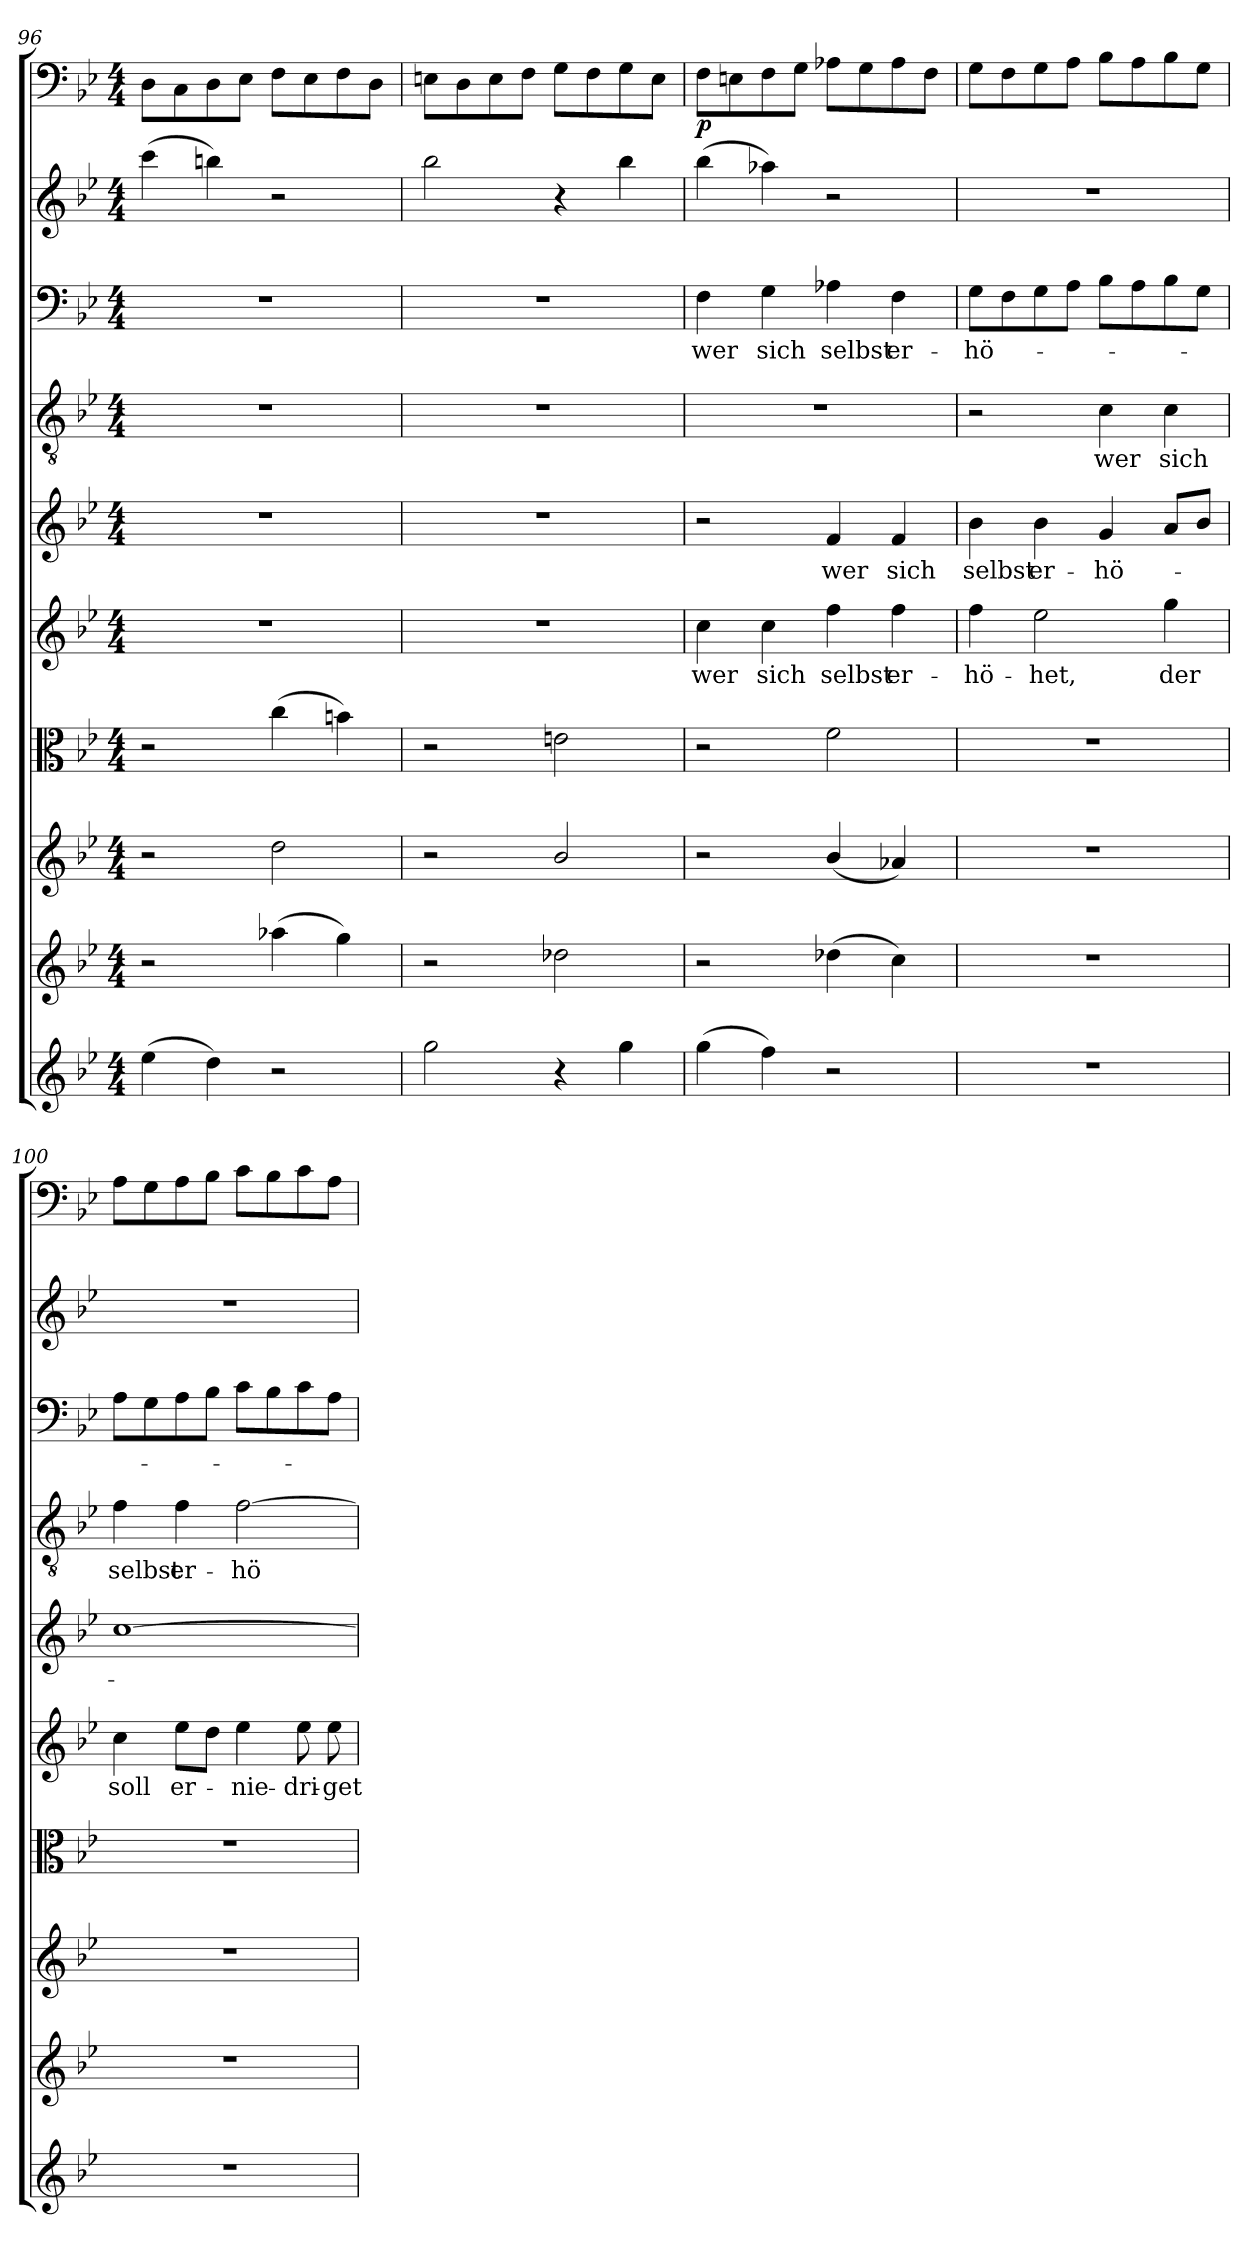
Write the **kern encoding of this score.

**kern	**kern	**kern	**kern	**kern	**text	**kern	**text	**kern	**text	**kern	**text	**kern	**kern	**dynam
*part10	*part9	*part8	*part7	*part6	*part6	*part5	*part5	*part4	*part4	*part3	*part3	*part2	*part1	*part1
*staff10	*staff9	*staff8	*staff7	*staff6	*staff6	*staff5	*staff5	*staff4	*staff4	*staff3	*staff3	*staff2	*staff1	*staff1
*clefG2	*clefG2	*clefG2	*clefC3	*clefG2	*	*clefG2	*	*clefGv2	*	*clefF4	*	*clefG2	*clefF4	*
*k[b-e-]	*k[b-e-]	*k[b-e-]	*k[b-e-]	*k[b-e-]	*	*k[b-e-]	*	*k[b-e-]	*	*k[b-e-]	*	*k[b-e-]	*k[b-e-]	*
*g:	*g:	*g:	*g:	*g:	*	*g:	*	*g:	*	*g:	*	*g:	*g:	*
*M4/4	*M4/4	*M4/4	*M4/4	*M4/4	*	*M4/4	*	*M4/4	*	*M4/4	*	*M4/4	*M4/4	*
=96	=96	=96	=96	=96	=96	=96	=96	=96	=96	=96	=96	=96	=96	=96
(4ee-\	2r	2r	2r	1r	.	1r	.	1r	.	1r	.	(4ccc\	8D\L	.
.	.	.	.	.	.	.	.	.	.	.	.	.	8C\	.
4dd\)	.	.	.	.	.	.	.	.	.	.	.	4bbn\)	8D\	.
.	.	.	.	.	.	.	.	.	.	.	.	.	8E-\J	.
2r	(4aa-X\	2dd\	(4cc\	.	.	.	.	.	.	.	.	2r	8F\L	.
.	.	.	.	.	.	.	.	.	.	.	.	.	8E-\	.
.	4gg\)	.	4bn\)	.	.	.	.	.	.	.	.	.	8F\	.
.	.	.	.	.	.	.	.	.	.	.	.	.	8D\J	.
=97	=97	=97	=97	=97	=97	=97	=97	=97	=97	=97	=97	=97	=97	=97
2gg\	2r	2r	2r	1r	.	1r	.	1r	.	1r	.	2bb-\	8En\L	.
.	.	.	.	.	.	.	.	.	.	.	.	.	8D\	.
.	.	.	.	.	.	.	.	.	.	.	.	.	8E\	.
.	.	.	.	.	.	.	.	.	.	.	.	.	8F\J	.
4r	2dd-X\	2b-/	2en\	.	.	.	.	.	.	.	.	4r	8G\L	.
.	.	.	.	.	.	.	.	.	.	.	.	.	8F\	.
4gg\	.	.	.	.	.	.	.	.	.	.	.	4bb-\	8G\	.
.	.	.	.	.	.	.	.	.	.	.	.	.	8E\J	.
=98	=98	=98	=98	=98	=98	=98	=98	=98	=98	=98	=98	=98	=98	=98
(4gg\	2r	2r	2r	4cc\	wer	2r	.	1r	.	4F\	wer	(4bb-\	8F\L	p
.	.	.	.	.	.	.	.	.	.	.	.	.	8En\	.
4ff\)	.	.	.	4cc\	sich	.	.	.	.	4G\	sich	4aa-X\)	8F\	.
.	.	.	.	.	.	.	.	.	.	.	.	.	8G\J	.
2r	(4dd-X\	(4b-/	2f\	4ff\	selbst	4f/	wer	.	.	4A-X\	selbst	2r	8A-X\L	.
.	.	.	.	.	.	.	.	.	.	.	.	.	8G\	.
.	4cc\)	4a-X/)	.	4ff\	er-	4f/	sich	.	.	4F\	er-	.	8A-\	.
.	.	.	.	.	.	.	.	.	.	.	.	.	8F\J	.
=99	=99	=99	=99	=99	=99	=99	=99	=99	=99	=99	=99	=99	=99	=99
1r	1r	1r	1r	4ff\	-hö-	4b-\	selbst	2r	.	8G\L	-hö-	1r	8G\L	.
.	.	.	.	.	.	.	.	.	.	8F\	.	.	8F\	.
.	.	.	.	2ee-\	-het,	4b-\	er-	.	.	8G\	.	.	8G\	.
.	.	.	.	.	.	.	.	.	.	8A\J	.	.	8A\J	.
.	.	.	.	.	.	4g/	-hö-	4c\	wer	8B-\L	.	.	8B-\L	.
.	.	.	.	.	.	.	.	.	.	8A\	.	.	8A\	.
.	.	.	.	4gg\	der	8a/L	.	4c\	sich	8B-\	.	.	8B-\	.
.	.	.	.	.	.	8b-/J	.	.	.	8G\J	.	.	8G\J	.
=100	=100	=100	=100	=100	=100	=100	=100	=100	=100	=100	=100	=100	=100	=100
1r	1r	1r	1r	4cc\	soll	[1cc\	.	4f\	selbst	8A\L	.	1r	8A\L	.
.	.	.	.	.	.	.	.	.	.	8G\	.	.	8G\	.
.	.	.	.	8ee-\L	er-	.	.	4f\	er-	8A\	.	.	8A\	.
.	.	.	.	8dd\J	.	.	.	.	.	8B-\J	.	.	8B-\J	.
.	.	.	.	4ee-\	-nie-	.	.	[2f\	-hö-	8c\L	.	.	8c\L	.
.	.	.	.	.	.	.	.	.	.	8B-\	.	.	8B-\	.
.	.	.	.	8ee-\	-dri-	.	.	.	.	8c\	.	.	8c\	.
.	.	.	.	8ee-\	-get	.	.	.	.	8A\J	.	.	8A\J	.
=	=	=	=	=	=	=	=	=	=	=	=	=	=	=
*-	*-	*-	*-	*-	*-	*-	*-	*-	*-	*-	*-	*-	*-	*-
